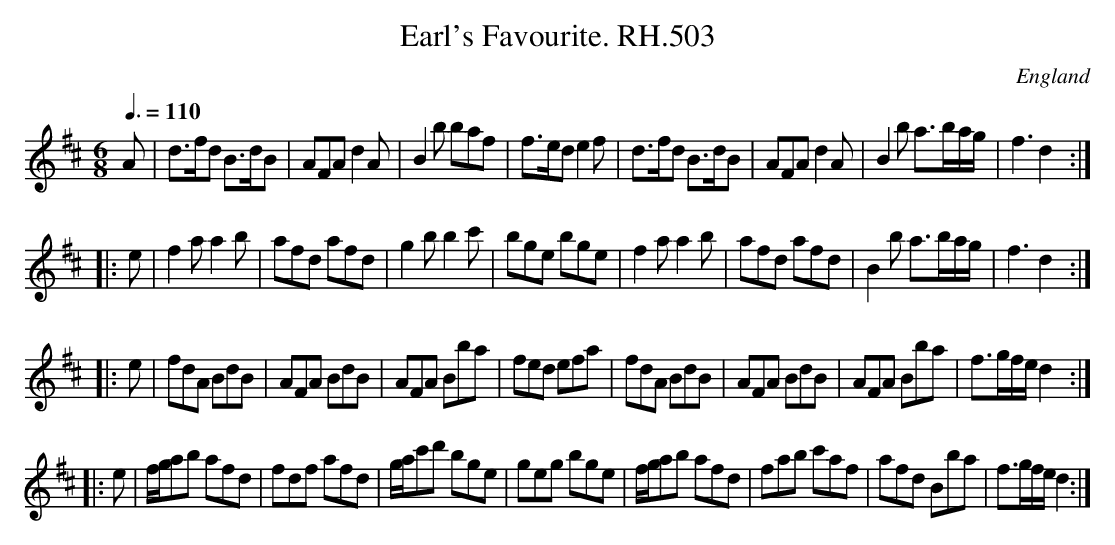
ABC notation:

X:1
T:Earl's Favourite. RH.503
O:England
M:6/8
L:1/8
Q:3/8=110
K:D
A|d>fd B>dB|AFA d2A|B2b baf|f>ed e2f|\
d>fd B>dB|AFA d2A|B2b a>ba/g/|f3 d2:|
|:e|f2a a2b|afd afd|g2b b2c'|bge bge|\
f2a a2b|afd afd|B2b a>ba/g/|f3 d2:|
|:e|fdA BdB|AFA BdB|AFA Bba|fed efa|\
fdA BdB|AFA BdB|AFA Bba|f>gf/e/ d2:|
|:e|f/g/ab afd|fdf afd|g/a/c'd' bge|geg bge|\
f/g/ab afd|fab c'af|afd Bba|f>gf/e/ d2:|
